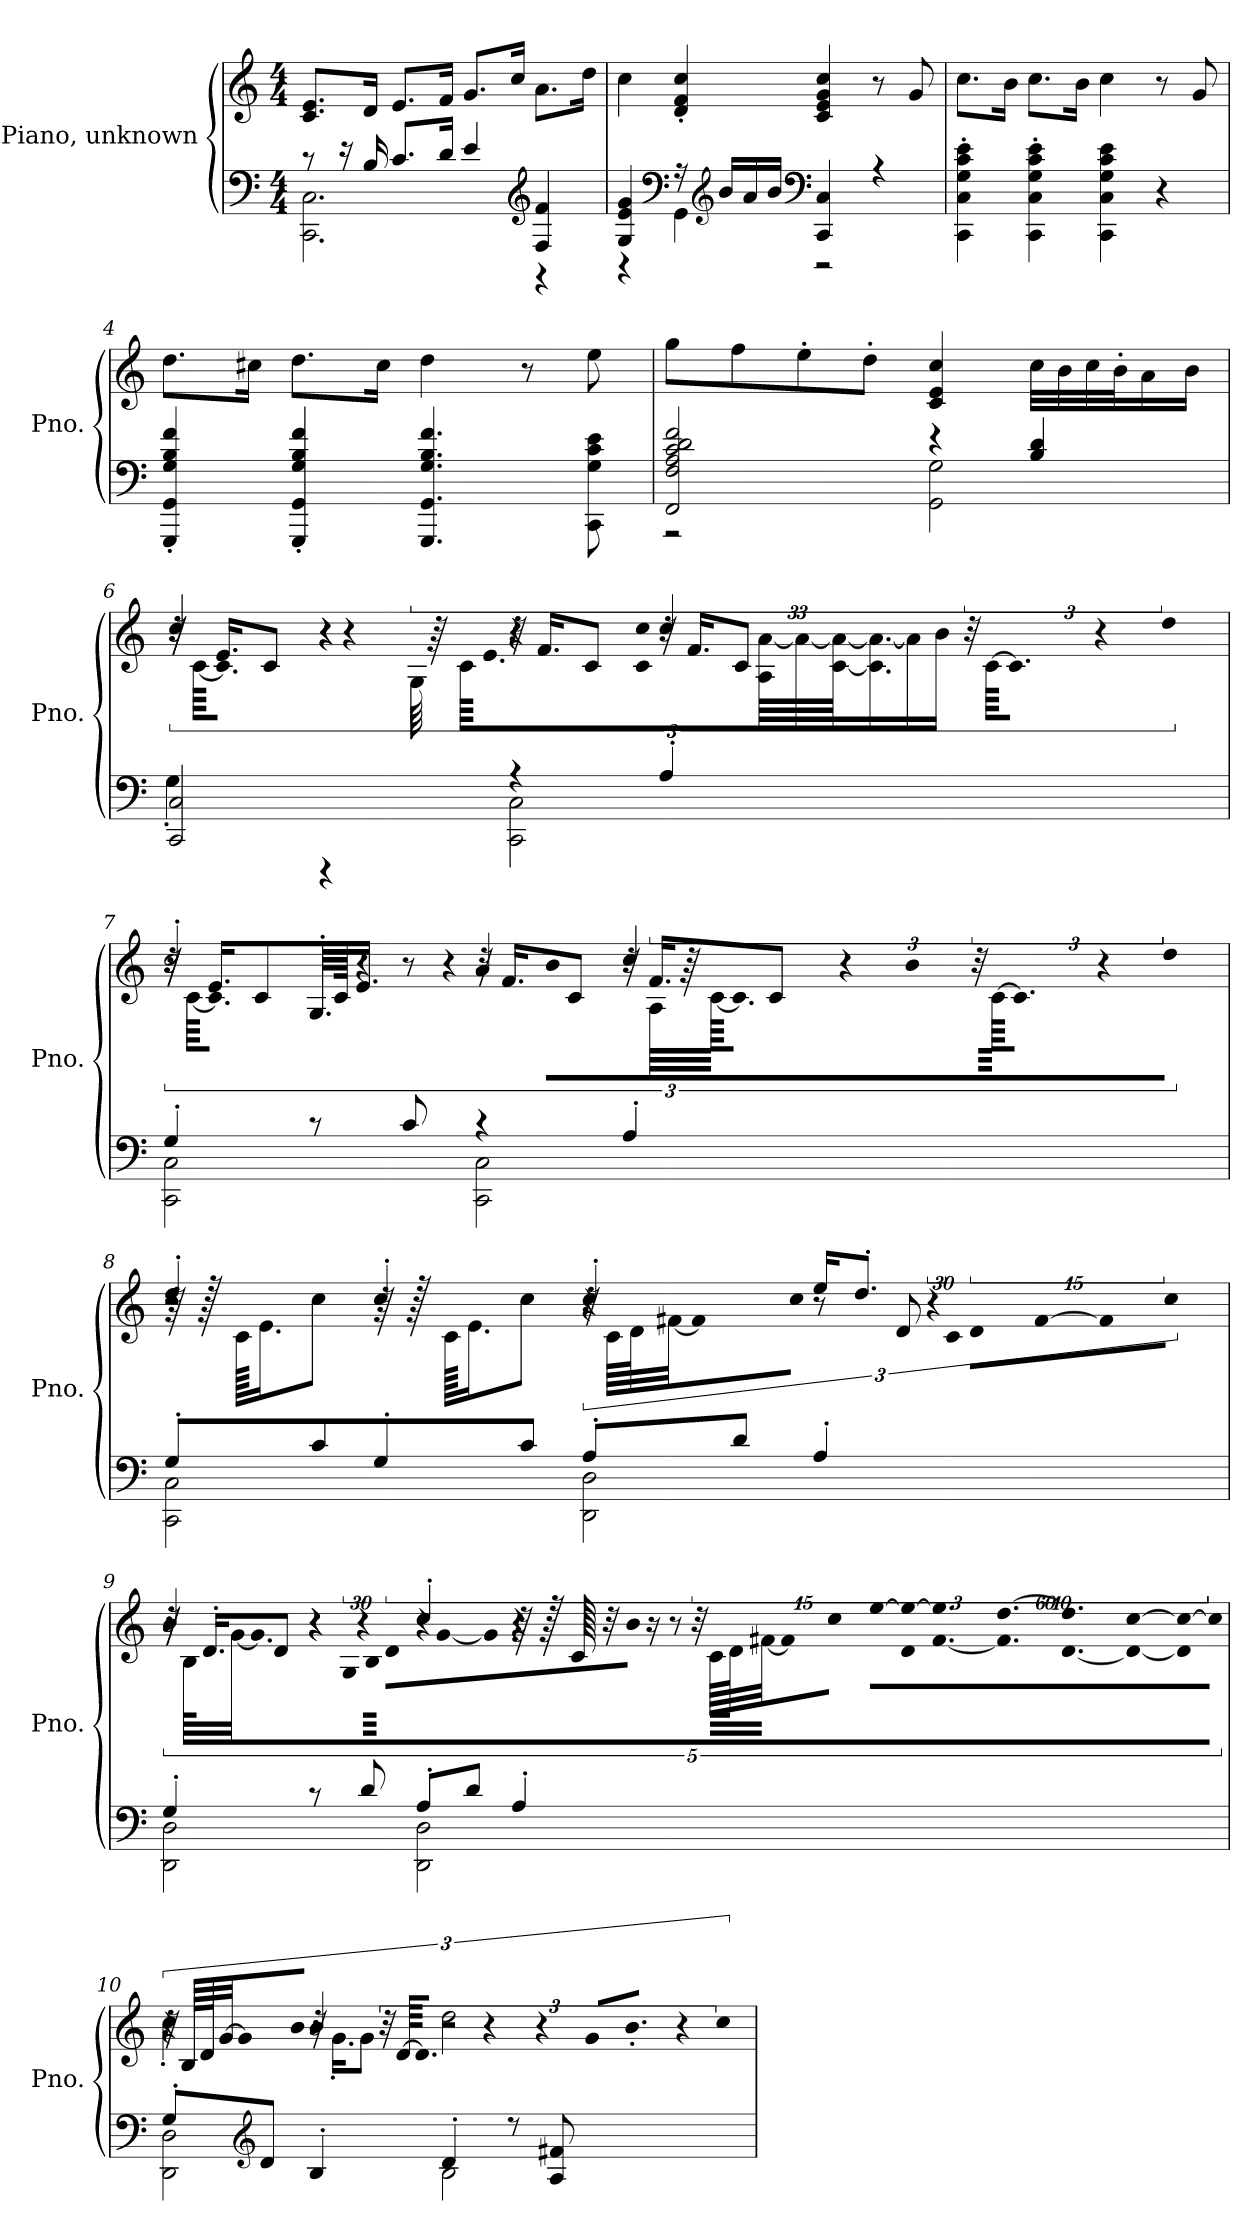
**kern	**kern
*part1	*part1
*staff2	*staff1
*I"Piano, unknown	*
*I'Pno.	*
*clefF4	*clefG2
*k[]	*k[]
*M4/4	*M4/4
*MM120	*MM120
=1	=1
*^	*
8r	2.CC\ 2.C\	8.c/ 8.e/L
16r	.	.
16B/	.	16d/Jk
8.c/L	.	8.e/L
16d/Jk	.	16f/Jk
4e/	.	8.g/L
.	.	16cc/Jk
*clefG2	*	*
4F/ 4f/	4r	8.a\L
.	.	16dd\Jk
=2	=2	=2
4G/ 4e/ 4g/	4r	4cc\
*clefF4	*	*
16r	4GG\	4d/' 4f/' 4cc/'
*clefG2	*	*
16b/LL	.	.
16a/	.	.
16b/JJ	.	.
*clefF4	*	*
4CC/ 4C/	2r	4c/ 4e/ 4g/ 4cc/
4r	.	8r
.	.	8g/
*v	*v	*
=3	=3
4CC\' 4C\' 4G\' 4c\' 4e\'	8.cc\L
.	16b\Jk
4CC\' 4C\' 4G\' 4c\' 4e\'	8.cc\L
.	16b\Jk
4CC\ 4C\ 4G\ 4c\ 4e\	4cc\
4r	8r
.	8g/
!!LO:LB:g=z
=4	=4
4GGG/' 4GG/' 4G/' 4B/' 4f/'	8.dd\L
.	16cc#X\Jk
4GGG/' 4GG/' 4G/' 4B/' 4f/'	8.dd\L
.	16cc#\Jk
4.GGG/ 4.GG/ 4.G/ 4.B/ 4.f/	4dd\
.	8r
8CC\ 8G\ 8c\ 8e\	8ee\
=5	=5
*^	*
2FF/ 2F/ 2A/ 2c/ 2d/ 2f/	2r	8gg\L
.	.	8ff\
.	.	8ee'\
.	.	8dd'\J
4r	2GG\ 2G\	4c/ 4e/ 4cc/
4B/ 4d/	.	32cc\LLL
.	.	32b\
.	.	32cc\
.	.	32b'\J
.	.	16a\
.	.	16b\JJ
=6	=6	=6
*	*	*^
*	*	*	*^
2CC/ 2C/	4G'\	4cc/	48r	32r
.	.	.	[96c\KKLL	.
.	.	.	16.c\JJ]	16.e/KL
.	.	.	8r	8c/J
.	4r	4r	96G\	4r
.	.	.	96r	.
.	.	.	96c\KKLL	.
.	.	.	16.e\J	.
.	.	.	8c\ 8cc\	.
*	*	*	*Xbrackettup	*
4r	2CC\ 2C\	4r	96A\ [96a\LLL	32r
.	.	.	96a\_	.
.	.	.	[96c\ 96a\_JJ	.
.	.	.	16.c\] 16.a\_	16.f/KL
.	.	.	16a\]	8c/J
.	.	.	16b\JJ	.
*	*	*	*brackettup	*
4A'/	.	4cc/	48r	32r
.	.	.	[96c\KKLL	.
.	.	.	16.c\JJ]	16.f/KL
.	.	.	16r	8c/J
.	.	.	16dd\	.
!!LO:LB:g=z	!!	!!
=7	=7	=7	=7	=7
4G'/	2CC\ 2C\	2cc'/	48r	32r
.	.	.	[96c\KKLL	.
.	.	.	16.c\JJ]	16.e/KL
.	.	.	8r	8c/
8r	.	.	8r	64.G'/LLL
.	.	.	.	128c/JJK
.	.	.	.	16.e/JJ
8c/	.	.	8b\L	8r
4r	2CC\ 2C\	4a/	96A\Jkkk	32r
.	.	.	96r	.
.	.	.	[96c\KKLL	.
.	.	.	16.c\JJ]	16.f/KL
.	.	.	16r	8c/J
.	.	.	16b\	.
4A'/	.	4cc/	48r	32r
.	.	.	[96c\KKLL	.
.	.	.	16.c\JJ]	16.f/KL
.	.	.	16r	8c/J
.	.	.	16dd\	.
!!LO:LB:g=z	!!	!!
=8	=8	=8	=8	=8
8G'/L	2CC\ 2C\	4dd'/	64r	2r
.	.	.	128r	.
.	.	.	128c\KKKLL	.
.	.	.	16.e\J	.
8c/	.	.	8cc\J	.
8G'/	.	4cc'/	64r	.
.	.	.	128r	.
.	.	.	128c\KKKLL	.
.	.	.	16.e\J	.
8c/J	.	.	8cc\J	.
8A'/L	2DD\ 2D\	4cc'/	48r	4r
.	.	.	96c\LLLL	.
.	.	.	96d\J	.
.	.	.	[48f#X\J	.
.	.	.	16f#\J]	.
8d/J	.	.	8cc\J	.
!	!	!	!LO:N:vis=64	!
4A'/	.	16ee/KL	960%17r	8r
!	!	!	!LO:N:vis=64	!
.	.	.	960%17c\	.
.	.	.	1920ryy	.
!	!	!	!LO:N:vis=256	!
.	.	.	1920%17d\KLLLL	.
!	!	!	!LO:N:vis=64	!
.	.	.	[960%17f#\JJJ	.
.	.	8.dd'/J	8f#\]	.
.	.	.	.	8d/
.	.	.	16cc\Jk	.
!!LO:LB:g=z	!!	!!
=9	=9	=9	=9	=9
4G'/	2DD\ 2D\	4b/	40r	32r
.	.	.	80B\KLLL	.
.	.	.	.	16.d'/KL
.	.	.	[40g\JJ	.
.	.	.	8.g\]	.
.	.	.	.	8d/J
!	!	!	!LO:N:vis=256	!
8r	.	4r	1920%17G\Jkkkk	4r
!	!	!	!LO:N:vis=128	!
.	.	.	1920%17r	.
!	!	!	!LO:N:vis=64	!
.	.	.	960%17B\	.
.	.	.	1920ryy	.
!	!	!	!LO:N:vis=256	!
.	.	.	1920%17d\KLLLL	.
!	!	!	!LO:N:vis=64	!
.	.	.	[960%17g\JJ	.
.	.	.	16g\J]	.
8d/	.	.	8b\J	.
8A'/L	2DD\ 2D\	4cc'/	48r	4r
.	.	.	96c\LLLL	.
.	.	.	96d\J	.
.	.	.	[48f#X\J	.
.	.	.	16f#\J]	.
8d/J	.	.	8cc\J	.
*	*	*	*Xbrackettup	*
!	!	!	!LO:N:vis=32	!
4A'/	.	4r	[1920%53ee\LLL	64r
.	.	.	.	128r
.	.	.	.	128c/
!	!	!	!LO:N:vis=64	!
.	.	.	640%9d\ 640%9ee\_K	.
.	.	.	.	32r
.	.	.	[36.f#\ 36.ee\]	.
.	.	.	.	16r
.	.	.	36.f#\] [36.dd\	.
.	.	.	[36.d\ 36.dd\]J	8r
!	!	!	!LO:N:vis=16	!
.	.	.	1920%107d\_ [1920%107cc\	.
!	!	!	!LO:N:vis=64	!
.	.	.	640%9d\] 640%9cc\_LL	.
!	!	!	!LO:N:vis=64	!
.	.	.	640%9cc\JJJJ]	.
1920ryy	1920ryy	1920ryy	.	1920ryy
!!LO:LB:g=z	!!	!!
=10	=10	=10	=10	=10
*	*	*	*	*brackettup
8G'/L	2DD\ 2D\	4r	4cc'\	48r
.	.	.	.	96B/LLLL
.	.	.	.	96d/J
.	.	.	.	[48g/J
.	.	.	.	16g/J]
*clefG2	*	*	*	*
8d/J	.	.	.	8b/J
4B'/	.	4b/	32r	48r
.	.	.	.	[96d/KKLL
.	.	.	16.g'\KL	16.d/JJ]
.	.	.	8g\J	8r
4d'/	2B\	2r	2dd\	32r
.	.	.	.	32g/KKL
.	.	.	.	8.b'/J
8r	.	.	.	8r
8A/ 8f#X/	.	.	.	8cc/
*v	*v	*	*	*
*	*v	*v	*v
=	=
*-	*-
